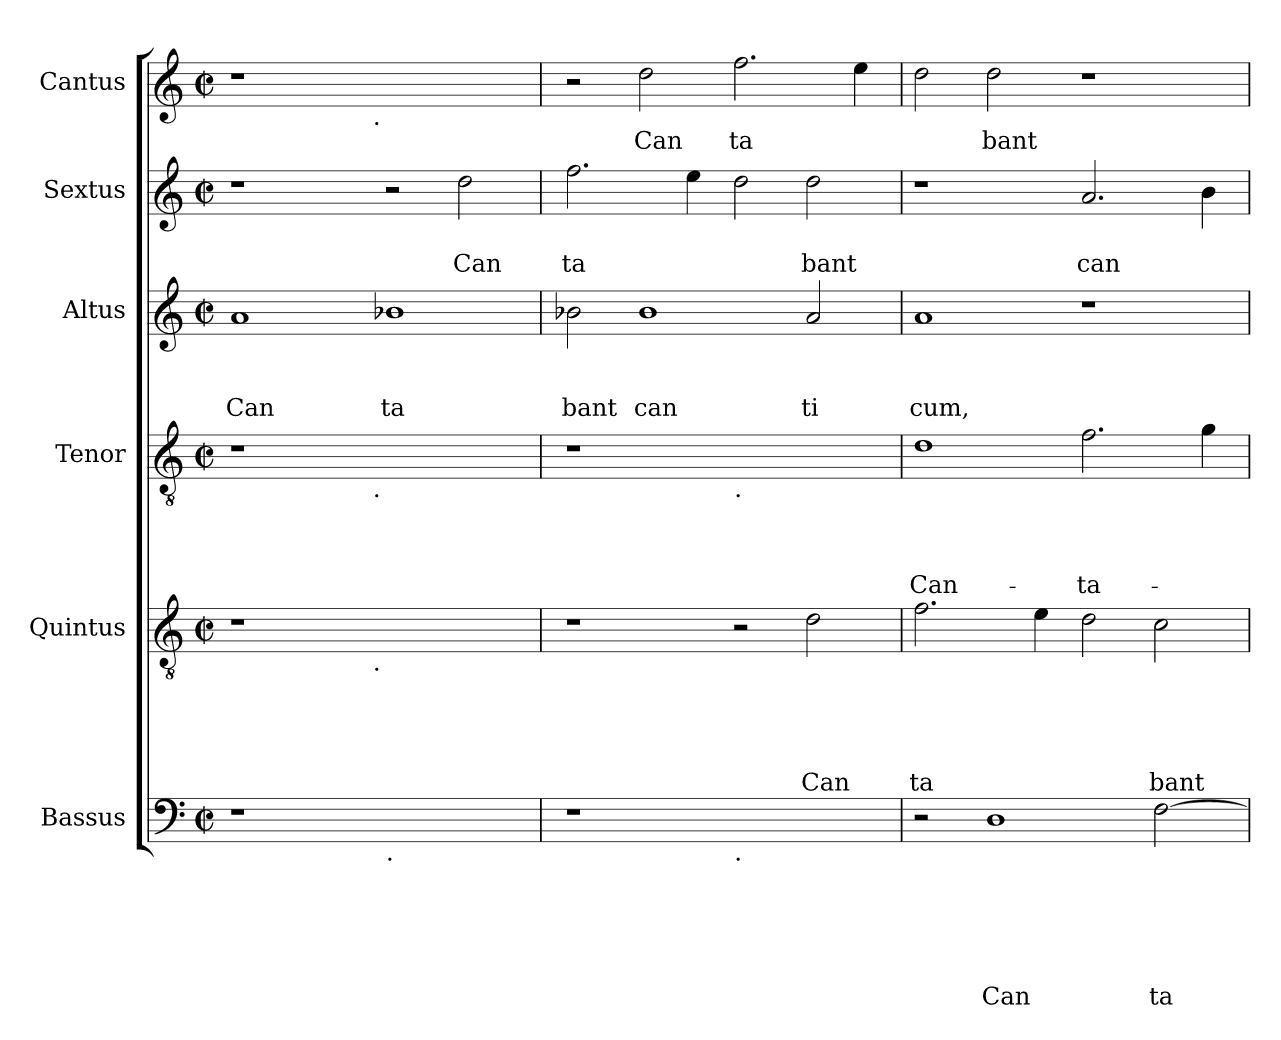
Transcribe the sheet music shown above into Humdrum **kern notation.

**kern	**text	**text	**text	**text	**text	**text	**kern	**text	**text	**text	**text	**text	**kern	**text	**text	**text	**text	**kern	**text	**text	**text	**kern	**text	**text	**kern	**text
*part6	*part6	*part6	*part6	*part6	*part6	*part6	*part5	*part5	*part5	*part5	*part5	*part5	*part4	*part4	*part4	*part4	*part4	*part3	*part3	*part3	*part3	*part2	*part2	*part2	*part1	*part1
*staff6	*staff6	*staff6	*staff6	*staff6	*staff6	*staff6	*staff5	*staff5	*staff5	*staff5	*staff5	*staff5	*staff4	*staff4	*staff4	*staff4	*staff4	*staff3	*staff3	*staff3	*staff3	*staff2	*staff2	*staff2	*staff1	*staff1
*I"Bassus	*	*	*	*	*	*	*I"Quintus	*	*	*	*	*	*I"Tenor	*	*	*	*	*I"Altus	*	*	*	*I"Sextus	*	*	*I"Cantus	*
*clefF4	*	*	*	*	*	*	*clefGv2	*	*	*	*	*	*clefGv2	*	*	*	*	*clefG2	*	*	*	*clefG2	*	*	*clefG2	*
*k[]	*	*	*	*	*	*	*k[]	*	*	*	*	*	*k[]	*	*	*	*	*k[]	*	*	*	*k[]	*	*	*k[]	*
*C:	*	*	*	*	*	*	*C:	*	*	*	*	*	*C:	*	*	*	*	*C:	*	*	*	*C:	*	*	*C:	*
*M2/2	*	*	*	*	*	*	*M2/2	*	*	*	*	*	*M2/2	*	*	*	*	*M2/2	*	*	*	*M2/2	*	*	*M2/2	*
*met(c|)	*	*	*	*	*	*	*met(c|)	*	*	*	*	*	*met(c|)	*	*	*	*	*met(c|)	*	*	*	*met(c|)	*	*	*met(c|)	*
=1	=1	=1	=1	=1	=1	=1	=1	=1	=1	=1	=1	=1	=1	=1	=1	=1	=1	=1	=1	=1	=1	=1	=1	=1	=1	=1
!	!	!	!	!	!	!	!	!	!	!	!	!	!	!	!	!	!	!	!	!	!LO:LY:b	!	!	!	!	!
*	*	*	*	*	*	*	*^	*	*	*	*	*	*^	*	*	*	*	*	*	*	*	*	*	*	*^	*
1r	.	.	.	.	.	.	1r	2ryy	.	.	.	.	.	1r	2ryy	.	.	.	.	1a	.	.	Can	1r	.	.	1r	2ryy	.
.	.	.	.	.	.	.	.	4...ryy	.	.	.	.	.	.	4...ryy	.	.	.	.	.	.	.	.	.	.	.	.	4...ryy	.
!	!	!	!	!	!	!	!	!	!	!	!	!	!	!	!	!	!	!	!	!	!	!	!	!	!	!	!	!LO:TX:b:t=.	!
!	!	!	!	!	!	!	!	!	!	!	!	!	!	!	!LO:TX:b:t=.	!	!	!	!	!	!	!	!	!	!	!	!	!	!
!	!	!	!	!	!	!	!	!LO:TX:b:t=.	!	!	!	!	!	!	!	!	!	!	!	!	!	!	!	!	!	!	!	!	!
.	.	.	.	.	.	.	.	1ryy	.	.	.	.	.	.	1ryy	.	.	.	.	.	.	.	.	.	.	.	.	1ryy	.
!LO:TX:b:t=.	!	!	!	!	!	!	!	!	!	!	!	!	!	!	!	!	!	!	!	!	!	!	!	!	!	!	!	!	!
!	!	!	!	!	!	!	!	!	!	!	!	!	!	!	!	!	!	!	!	!	!	!	!LO:LY:b	!	!	!	!	!	!
1ryy	.	.	.	.	.	.	1ryy	.	.	.	.	.	.	1ryy	.	.	.	.	.	1b-X	.	.	ta	2r	.	.	1ryy	.	.
!	!	!	!	!	!	!	!	!	!	!	!	!	!	!	!	!	!	!	!	!	!	!	!	!	!	!LO:LY:b	!	!	!
.	.	.	.	.	.	.	.	.	.	.	.	.	.	.	.	.	.	.	.	.	.	.	.	2dd\	.	Can	.	.	.
.	.	.	.	.	.	.	.	32ryy	.	.	.	.	.	.	32ryy	.	.	.	.	.	.	.	.	.	.	.	.	32ryy	.
=2	=2	=2	=2	=2	=2	=2	=2	=2	=2	=2	=2	=2	=2	=2	=2	=2	=2	=2	=2	=2	=2	=2	=2	=2	=2	=2	=2	=2	=2
!	!	!	!	!	!	!	!	!	!	!	!	!	!	!	!	!	!	!	!	!	!	!	!LO:LY:b	!	!	!LO:LY:b	!	!	!
*	*	*	*	*	*	*	*v	*v	*	*	*	*	*	*	*	*	*	*	*	*	*	*	*	*	*	*	*v	*v	*
*	*	*	*	*	*	*	*	*	*	*	*	*	*v	*v	*	*	*	*	*	*	*	*	*	*	*	*	*
1r	.	.	.	.	.	.	1r	.	.	.	.	.	1r	.	.	.	.	2b-X\	.	.	bant	2.ff\	.	ta	2r	.
!	!	!	!	!	!	!	!	!	!	!	!	!	!	!	!	!	!	!	!	!	!LO:LY:b	!	!	!	!	!LO:LY:b
.	.	.	.	.	.	.	.	.	.	.	.	.	.	.	.	.	.	1b-	.	.	can	.	.	.	2dd\	Can
.	.	.	.	.	.	.	.	.	.	.	.	.	.	.	.	.	.	.	.	.	.	4ee\	.	.	.	.
!	!	!	!	!	!	!	!	!	!	!	!	!	!LO:TX:b:t=.	!	!	!	!	!	!	!	!	!	!	!	!	!
!LO:TX:b:t=.	!	!	!	!	!	!	!	!	!	!	!	!	!	!	!	!	!	!	!	!	!	!	!	!	!	!
!	!	!	!	!	!	!	!	!	!	!	!	!	!	!	!	!	!	!	!	!	!	!	!	!	!	!LO:LY:b
1ryy	.	.	.	.	.	.	2r	.	.	.	.	.	1ryy	.	.	.	.	.	.	.	.	2dd\	.	.	2.ff\	ta
!	!	!	!	!	!	!	!	!	!	!	!	!LO:LY:b	!	!	!	!	!	!	!	!	!LO:LY:b	!	!	!LO:LY:b	!	!
.	.	.	.	.	.	.	2d\	.	.	.	.	Can	.	.	.	.	.	2a/	.	.	ti	2dd\	.	bant	.	.
.	.	.	.	.	.	.	.	.	.	.	.	.	.	.	.	.	.	.	.	.	.	.	.	.	4ee\	.
=3	=3	=3	=3	=3	=3	=3	=3	=3	=3	=3	=3	=3	=3	=3	=3	=3	=3	=3	=3	=3	=3	=3	=3	=3	=3	=3
!	!	!	!	!	!	!	!	!	!	!	!	!LO:LY:b	!	!	!	!	!LO:LY:b	!	!	!	!LO:LY:b	!	!	!	!	!
2r	.	.	.	.	.	.	2.f\	.	.	.	.	ta	1d	.	.	.	Can-	1a	.	.	cum,	1r	.	.	2dd\	.
!	!	!	!	!	!	!LO:LY:b	!	!	!	!	!	!	!	!	!	!	!	!	!	!	!	!	!	!	!	!LO:LY:b
1D	.	.	.	.	.	Can	.	.	.	.	.	.	.	.	.	.	.	.	.	.	.	.	.	.	2dd\	bant
.	.	.	.	.	.	.	4e\	.	.	.	.	.	.	.	.	.	.	.	.	.	.	.	.	.	.	.
!	!	!	!	!	!	!	!	!	!	!	!	!	!	!	!	!	!LO:LY:b	!	!	!	!	!	!	!LO:LY:b	!	!
.	.	.	.	.	.	.	2d\	.	.	.	.	.	2.f\	.	.	.	-ta-	1r	.	.	.	2.a/	.	can	1r	.
!	!	!	!	!	!	!LO:LY:b	!	!	!	!	!	!LO:LY:b	!	!	!	!	!	!	!	!	!	!	!	!	!	!
[>2F\	.	.	.	.	.	ta	2c\	.	.	.	.	bant	.	.	.	.	.	.	.	.	.	.	.	.	.	.
.	.	.	.	.	.	.	.	.	.	.	.	.	4g\	.	.	.	.	.	.	.	.	4b\	.	.	.	.
=	=	=	=	=	=	=	=	=	=	=	=	=	=	=	=	=	=	=	=	=	=	=	=	=	=	=
*-	*-	*-	*-	*-	*-	*-	*-	*-	*-	*-	*-	*-	*-	*-	*-	*-	*-	*-	*-	*-	*-	*-	*-	*-	*-	*-
